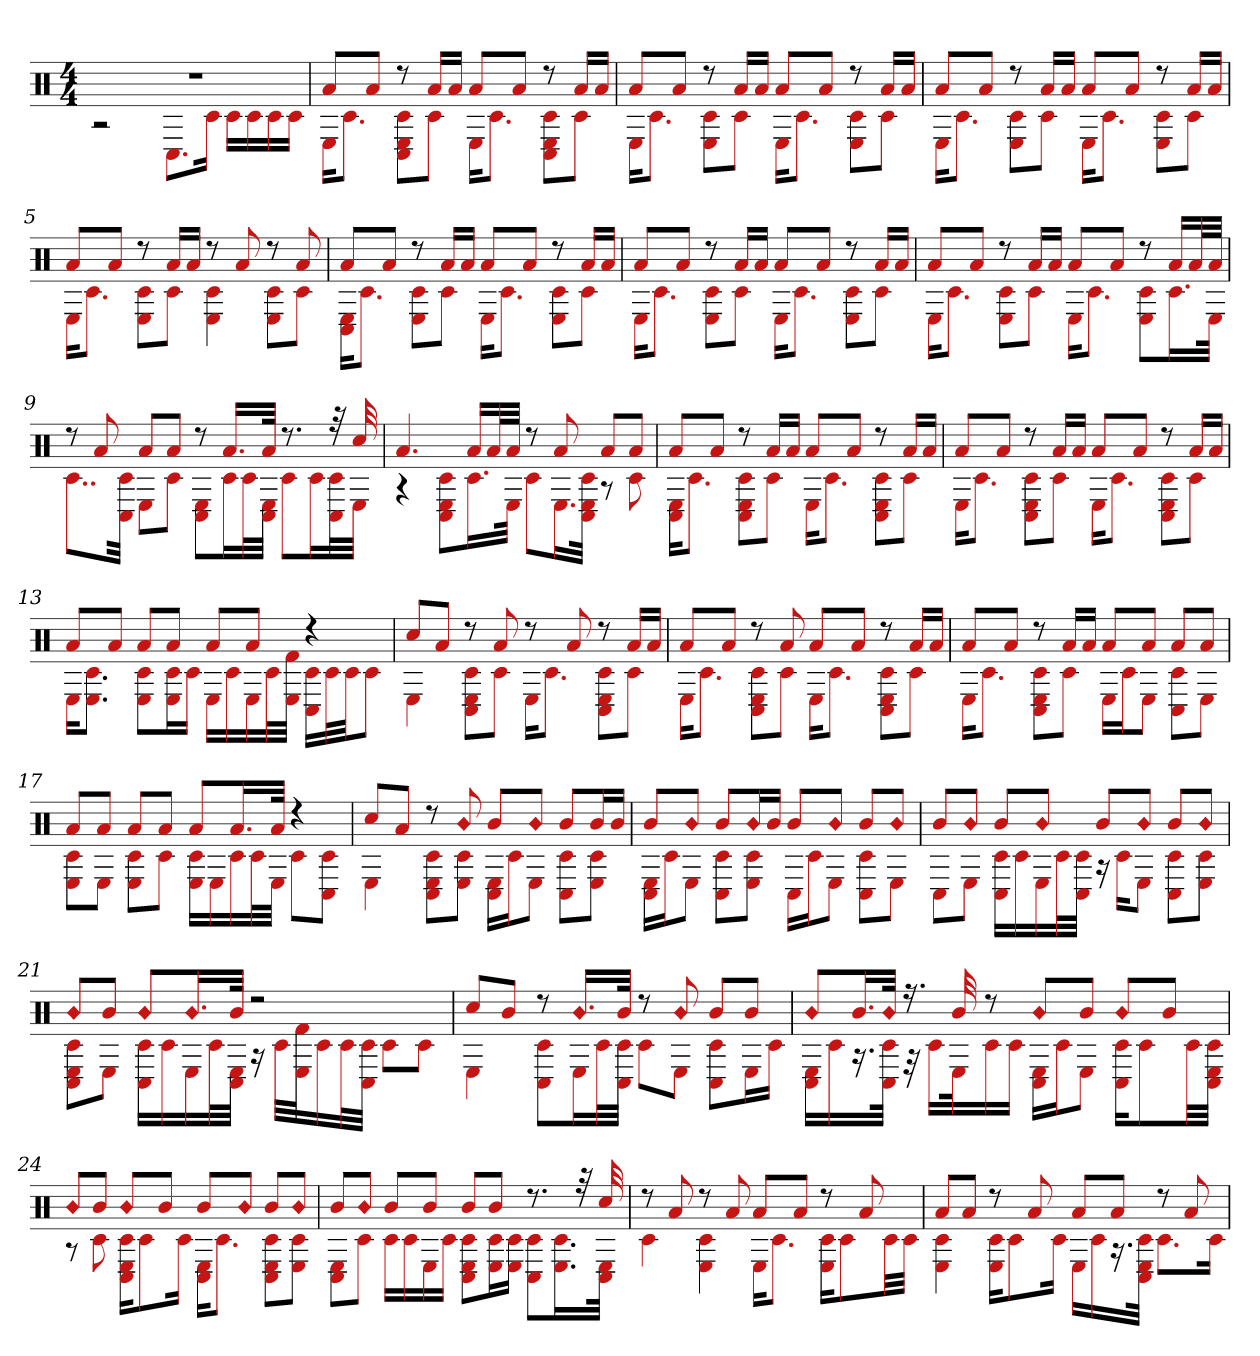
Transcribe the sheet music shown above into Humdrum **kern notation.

**kern
*part1
*staff1
*clefX
*k[]
*M4/4
=1
*^
1r	2r
.	8.C#L
.	16c#Jk
.	16c#LL
.	16c#
.	16c#
.	16c#JJ
=2	=2
8aL	16EKL
.	8.c#J
8aJ	.
8r	8C# 8c# 8EL
16aLL	8c#J
16aJJ	.
8aL	16EKL
.	8.c#J
8aJ	.
8r	8C# 8c# 8EL
16aLL	8c#J
16aJJ	.
=3	=3
8aL	16EKL
.	8.c#J
8aJ	.
8r	8E 8c#L
16aLL	8c#J
16aJJ	.
8aL	16EKL
.	8.c#J
8aJ	.
8r	8c# 8EL
16aLL	8c#J
16aJJ	.
=4	=4
8aL	16EKL
.	8.c#J
8aJ	.
8r	8E 8c#L
16aLL	8c#J
16aJJ	.
8aL	16EKL
.	8.c#J
8aJ	.
8r	8E 8c#L
16aLL	8c#J
16aJJ	.
=5	=5
8aL	16EKL
.	8.c#J
8aJ	.
8r	8c# 8EL
16aLL	8c#J
16aJJ	.
8r	4E 4c#
8a	.
8r	8E 8c#L
8a	8c#J
=6	=6
8aL	16C# 16EKL
.	8.c#J
8aJ	.
8r	8c# 8EL
16aLL	8c#J
16aJJ	.
8aL	16EKL
.	8.c#J
8aJ	.
8r	8E 8c#L
16aLL	8c#J
16aJJ	.
=7	=7
8aL	16EKL
.	8.c#J
8aJ	.
8r	8E 8c#L
16aLL	8c#J
16aJJ	.
8aL	16EKL
.	8.c#J
8aJ	.
8r	8E 8c#L
16aLL	8c#J
16aJJ	.
=8	=8
8aL	16EKL
.	8.c#J
8aJ	.
8r	8E 8c#L
16aLL	8c#J
16aJJ	.
8aL	16EKL
.	8.c#J
8aJ	.
8r	8E 8c#L
16aLL	16.c#L
32aL	.
32aJJJ	32EJJk
=9	=9
8r	8..c#L
8a	.
.	32C# 32c#Jkk
8aL	8EL
8aJ	8c#J
8r	8C# 8EL
16.aLL	16c#L
.	32c#L
32aJJk	32C# 32EJJJ
8.r	8c#L
.	16c#L
32r	32c# 32C#L
32cc#	32EJJJ
=10	=10
4.a	4r
.	8C# 8c# 8EL
16aLL	16.c#L
32aL	.
32aJJJ	32EJJk
8r	8c#L
8a	16.EL
.	32C# 32c# 32EJJk
8aL	8r
8aJ	8c#
=11	=11
8aL	16C# 16EKL
.	8.c#J
8aJ	.
8r	8C# 8c# 8EL
16aLL	8c#J
16aJJ	.
8aL	16EKL
.	8.c#J
8aJ	.
8r	8C# 8c# 8EL
16aLL	8c#J
16aJJ	.
=12	=12
8aL	16EKL
.	8.c#J
8aJ	.
8r	8C# 8c# 8EL
16aLL	8c#J
16aJJ	.
8aL	16EKL
.	8.c#J
8aJ	.
8r	8C# 8c# 8EL
16aLL	8c#J
16aJJ	.
=13	=13
8aL	16EKL
.	8.c# 8.EJ
8aJ	.
8aL	8E 8c#L
8aJ	16E 16c#L
.	16c#JJ
8aL	16ELL
.	16c#
8aJ	16E
.	32c#L
.	32E 32f#JJJ
4r	16C# 16c#LL
.	32c#L
.	32c#JJ
.	8c#J
=14	=14
8cc#L	4E
8aJ	.
8r	8C# 8E 8c#L
8a	8c#J
8r	16EKL
.	8.c#J
8a	.
8r	8C# 8E 8c#L
16aLL	8c#J
16aJJ	.
=15	=15
8aL	16EKL
.	8.c#J
8aJ	.
8r	8C# 8c# 8EL
8a	8c#J
8aL	16EKL
.	8.c#J
8aJ	.
8r	8C# 8c# 8EL
16aLL	8c#J
16aJJ	.
=16	=16
8aL	16EKL
.	8.c#J
8aJ	.
8r	8C# 8c# 8EL
16aLL	8c#J
16aJJ	.
8aL	16ELL
.	16c#J
8aJ	8EJ
8aL	8C# 8c#L
8aJ	8EJ
=17	=17
8aL	8E 8c#L
8aJ	8EJ
8aL	8E 8c#L
8aJ	8c#J
8aL	16E 16c#LL
.	16E
16.aL	16c#
.	32c#L
32aJJk	32EJJJ
4r	8c#L
.	8C# 8c#J
=18	=18
8cc#L	4E
8aJ	.
8r	8C# 8c# 8EL
!LO:N:head=diamond	!
8b	8E 8c#J
8bL	16C# 16ELL
.	16c#J
!LO:N:head=diamond	!
8bJ	8EJ
8bL	8C# 8c#L
16bL	8E 8c#J
16bJJ	.
=19	=19
8bL	16C# 16ELL
.	16c#J
!LO:N:head=diamond	!
8bJ	8EJ
8bL	8C# 8c#L
!LO:N:head=diamond	!
16bL	8E 8c#J
16bJJ	.
8bL	16C#LL
.	16c#J
!LO:N:head=diamond	!
8bJ	8EJ
8bL	8C# 8c#L
!LO:N:head=diamond	!
8bJ	8EJ
=20	=20
8bL	8C#L
!LO:N:head=diamond	!
8bJ	8EJ
8bL	16C# 16c#LL
.	16c#
!LO:N:head=diamond	!
8bJ	16E
.	32c#L
.	32C# 32c#JJJ
8bL	16r
.	16c#KL
!LO:N:head=diamond	!
8bJ	8EJ
8bL	8C# 8c#L
!LO:N:head=diamond	!
8bJ	8E 8c#J
=21	=21
!LO:N:head=diamond	!
8bL	8c# 8C# 8EL
8bJ	8EJ
!LO:N:head=diamond	!
8bL	16C# 16c#LL
.	16c#
!LO:N:head=diamond	!
16.bL	16E
.	32c#L
32bJJk	32C# 32EJJJ
2r	16r
.	32c#LLL
.	32E 32f#J
.	16c#
.	32c#L
.	32C# 32c#JJJ
.	8c#L
.	8c#J
=22	=22
8cc#L	4E
8bJ	.
8r	8C# 8c#L
!LO:N:head=diamond	!
16.bLL	16EL
.	32c#L
32bJJk	32C# 32c#JJJ
8r	8c#L
!LO:N:head=diamond	!
8b	8EJ
8bL	8c# 8C#L
8bJ	16EL
.	16c#JJ
=23	=23
!LO:N:head=diamond	!
8bL	16C# 16ELL
.	16c#
16.bL	16.r
!LO:N:head=diamond	!
32bJJk	32c# 32C#JJk
16.r	32r
.	16c#LL
32b	32Ek
8r	16c#
.	16c#JJ
!LO:N:head=diamond	!
8bL	16E 16C#LL
.	16c#J
8bJ	8EJ
!LO:N:head=diamond	!
8bL	16C# 16c#KL
.	8c#
8bJ	.
.	32c#LL
.	32C# 32E 32c#JJJ
=24	=24
!LO:N:head=diamond	!
8bL	8r
8bJ	8c#
!LO:N:head=diamond	!
8bL	16E 16C# 16c#KL
.	8c#
8bJ	.
.	16c#Jk
8bL	16E 16C#KL
.	8.c#J
!LO:N:head=diamond	!
8bJ	.
8bL	8C# 8c# 8EL
!LO:N:head=diamond	!
8bJ	8E 8c#J
=25	=25
8bL	8E 8C#L
!LO:N:head=diamond	!
8bJ	8c#J
8bL	16c#LL
.	16c#
8bJ	16E
.	16c#JJ
8bL	8C# 8E 8c#L
8bJ	16E 16c#L
.	16c# 16EJJ
8.r	8C# 8c#L
.	16.c# 16.EL
32r	.
32cc#	32C# 32EJJk
=26	=26
8r	4c#
8a	.
8r	4E 4c#
8a	.
8aL	16EKL
.	8.c#J
8aJ	.
8r	16E 16c#KL
.	8c#
8a	.
.	32c#LL
.	32c#JJJ
=27	=27
8aL	4E 4c#
8aJ	.
8r	16E 16c#KL
.	8c#
8a	.
.	16c#Jk
8aL	16ELL
.	16c#
8aJ	16.r
.	32C# 32E 32c#JJk
8r	8.c#L
8a	.
.	16c#Jk
*v	*v
=
*-
